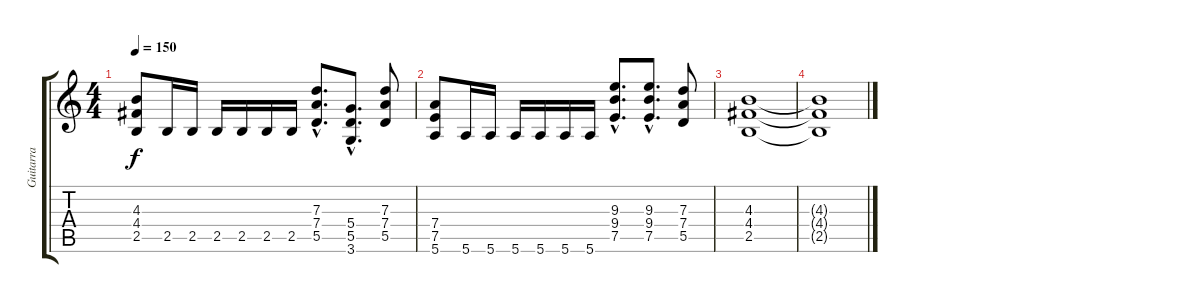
\track ("Guitarra" "Guitarra") {instrument distortionguitar}
\staff {score tabs}
\tuning (E4 B3 G3 D3 A2 E2) {hide}
\ts (4 4)
\tempo 150
\clef g2
\ks c
(4.3 4.4 2.5).8{dy f} 2.5.16 2.5.16 2.5.16 2.5.16 2.5.16 2.5.16 (7.3{hac} 7.4{hac} 5.5{hac}).8{d} (5.4{hac} 5.5{hac} 3.6{hac}).8{d} (7.3 7.4 5.5).8 |
(7.4 7.5 5.6).8 5.6.16 5.6.16 5.6.16 5.6.16 5.6.16 5.6.16 (9.3{hac} 9.4{hac} 7.5{hac}).8{d} (9.3{hac} 9.4{hac} 7.5{hac}).8{d} (7.3 7.4 5.5).8 |
(4.3 4.4 2.5).1 |
(4.3{t} 4.4{t} 2.5{t}).1
